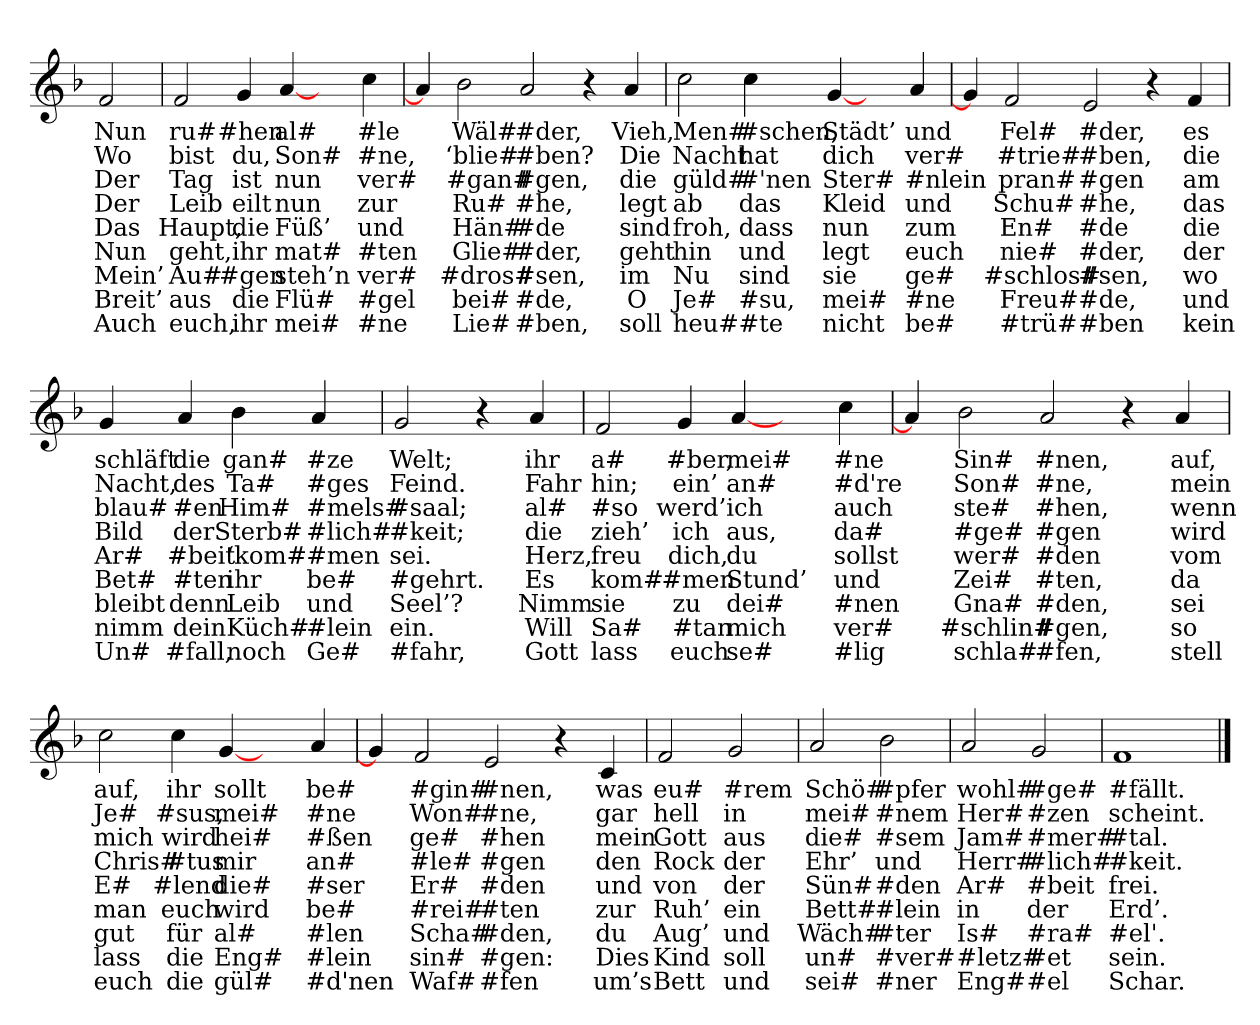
**kern	**text	**text	**text	**text	**text	**text	**text	**text	**text
*part1	*part1	*part1	*part1	*part1	*part1	*part1	*part1	*part1	*part1
*staff1	*staff1	*staff1	*staff1	*staff1	*staff1	*staff1	*staff1	*staff1	*staff1
*clefG2	*	*	*	*	*	*	*	*	*
*k[b-]	*	*	*	*	*	*	*	*	*
=	=	=	=	=	=	=	=	=	=
2f	Nun	Wo	Der	Der	Das	Nun	Mein’	Breit’	Auch
=	=	=	=	=	=	=	=	=	=
2f	ru#	bist	Tag	Leib	Haupt,	geht,	Au#	aus	euch,
4g	#hen	du,	ist	eilt	die	ihr	#gen	die	ihr
[4a	al#	Son#	nun	nun	Füß’	mat#	steh’n	Flü#	mei#
4ryy	.	.	.	.	.	.	.	.	.
4cc	#le	#ne,	ver#	zur	und	#ten	ver#	#gel	#ne
=	=	=	=	=	=	=	=	=	=
4a]	.	.	.	.	.	.	.	.	.
2b-	Wäl#	‘blie#	#gan#	Ru#	Hän#	Glie#	#dros#	bei#	Lie#
2a	#der,	#ben?	#gen,	#he,	#de	#der,	#sen,	#de,	#ben,
4r	.	.	.	.	.	.	.	.	.
4a	Vieh,	Die	die	legt	sind	geht	im	O	soll
=	=	=	=	=	=	=	=	=	=
2cc	Men#	Nacht	güld#	ab	froh,	hin	Nu	Je#	heu#
4cc	#schen,	hat	#'nen	das	dass	und	sind	#su,	#te
[4g	Städt’	dich	Ster#	Kleid	nun	legt	sie	mei#	nicht
4ryy	.	.	.	.	.	.	.	.	.
4a	und	ver#	#nlein	und	zum	euch	ge#	#ne	be#
=	=	=	=	=	=	=	=	=	=
4g]	.	.	.	.	.	.	.	.	.
2f	Fel#	#trie#	pran#	Schu#	En#	nie#	#schlos#	Freu#	#trü#
2e	#der,	#ben,	#gen	#he,	#de	#der,	#sen,	#de,	#ben
4r	.	.	.	.	.	.	.	.	.
4f	es	die	am	das	die	der	wo	und	kein
=	=	=	=	=	=	=	=	=	=
4g	schläft	Nacht,	blau#	Bild	Ar#	Bet#	bleibt	nimm	Un#
4a	die	des	#en	der	#beit	#ten	denn	dein	#fall,
4b-	gan#	Ta#	Him#	Sterb#	‘kom#	ihr	Leib	Küch#	noch
4a	#ze	#ges	#mels#	#lich#	#men	be#	und	#lein	Ge#
=	=	=	=	=	=	=	=	=	=
2g	Welt;	Feind.	#saal;	#keit;	sei.	#gehrt.	Seel’?	ein.	#fahr,
4r	.	.	.	.	.	.	.	.	.
4a	ihr	Fahr	al#	die	Herz,	Es	Nimm	Will	Gott
=	=	=	=	=	=	=	=	=	=
2f	a#	hin;	#so	zieh’	freu	kom#	sie	Sa#	lass
4g	#ber,	ein’	werd’	ich	dich,	#men	zu	#tan	euch
[4a	mei#	an#	ich	aus,	du	Stund’	dei#	mich	se#
4ryy	.	.	.	.	.	.	.	.	.
4cc	#ne	#d're	auch	da#	sollst	und	#nen	ver#	#lig
=	=	=	=	=	=	=	=	=	=
4a]	.	.	.	.	.	.	.	.	.
2b-	Sin#	Son#	ste#	#ge#	wer#	Zei#	Gna#	#schlin#	schla#
2a	#nen,	#ne,	#hen,	#gen	#den	#ten,	#den,	#gen,	#fen,
4r	.	.	.	.	.	.	.	.	.
4a	auf,	mein	wenn	wird	vom	da	sei	so	stell
=	=	=	=	=	=	=	=	=	=
2cc	auf,	Je#	mich	Chris#	E#	man	gut	lass	euch
4cc	ihr	#sus,	wird	#tus	#lend	euch	für	die	die
[4g	sollt	mei#	hei#	mir	die#	wird	al#	Eng#	gül#
4ryy	.	.	.	.	.	.	.	.	.
4a	be#	#ne	#ßen	an#	#ser	be#	#len	#lein	#d'nen
=	=	=	=	=	=	=	=	=	=
4g]	.	.	.	.	.	.	.	.	.
2f	#gin#	Won#	ge#	#le#	Er#	#rei#	Scha#	sin#	Waf#
2e	#nen,	#ne,	#hen	#gen	#den	#ten	#den,	#gen:	#fen
4r	.	.	.	.	.	.	.	.	.
4c	was	gar	mein	den	und	zur	du	Dies	um’s
=	=	=	=	=	=	=	=	=	=
2f	eu#	hell	Gott	Rock	von	Ruh’	Aug’	Kind	Bett
2g	#rem	in	aus	der	der	ein	und	soll	und
=	=	=	=	=	=	=	=	=	=
2a	Schö#	mei#	die#	Ehr’	Sün#	Bett#	Wäch#	un#	sei#
2b-	#pfer	#nem	#sem	und	#den	#lein	#ter	#ver#	#ner
=	=	=	=	=	=	=	=	=	=
2a	wohl#	Her#	Jam#	Herr#	Ar#	in	Is#	#letz#	Eng#
2g	#ge#	#zen	#mer#	#lich#	#beit	der	#ra#	#et	#el
=	=	=	=	=	=	=	=	=	=
1f	#fällt.	scheint.	#tal.	#keit.	frei.	Erd’.	#el'.	sein.	Schar.
==	==	==	==	==	==	==	==	==	==
*-	*-	*-	*-	*-	*-	*-	*-	*-	*-
